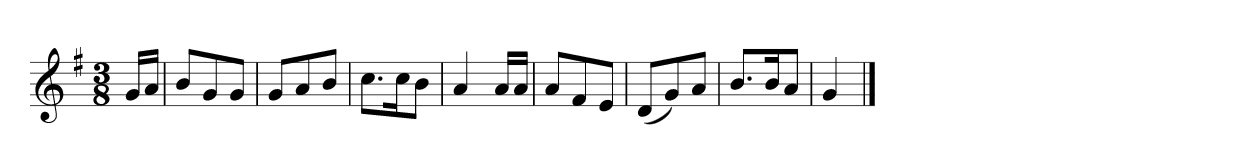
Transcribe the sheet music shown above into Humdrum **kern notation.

**kern
*part1
*staff1
*k[f#]
*M3/8
*MM120
=
16gLL
16aJJ
=1
8bL
8g
8gJ
=2
8gL
8a
8bJ
=3
8.ccL
16ccK
8bJ
=4
4a
16aLL
16aJJ
=5
8aL
8f#
8eJ
=6
(8dL
8g)
8aJ
=7
8.bL
16bK
8aJ
=8
4g
==
*-
